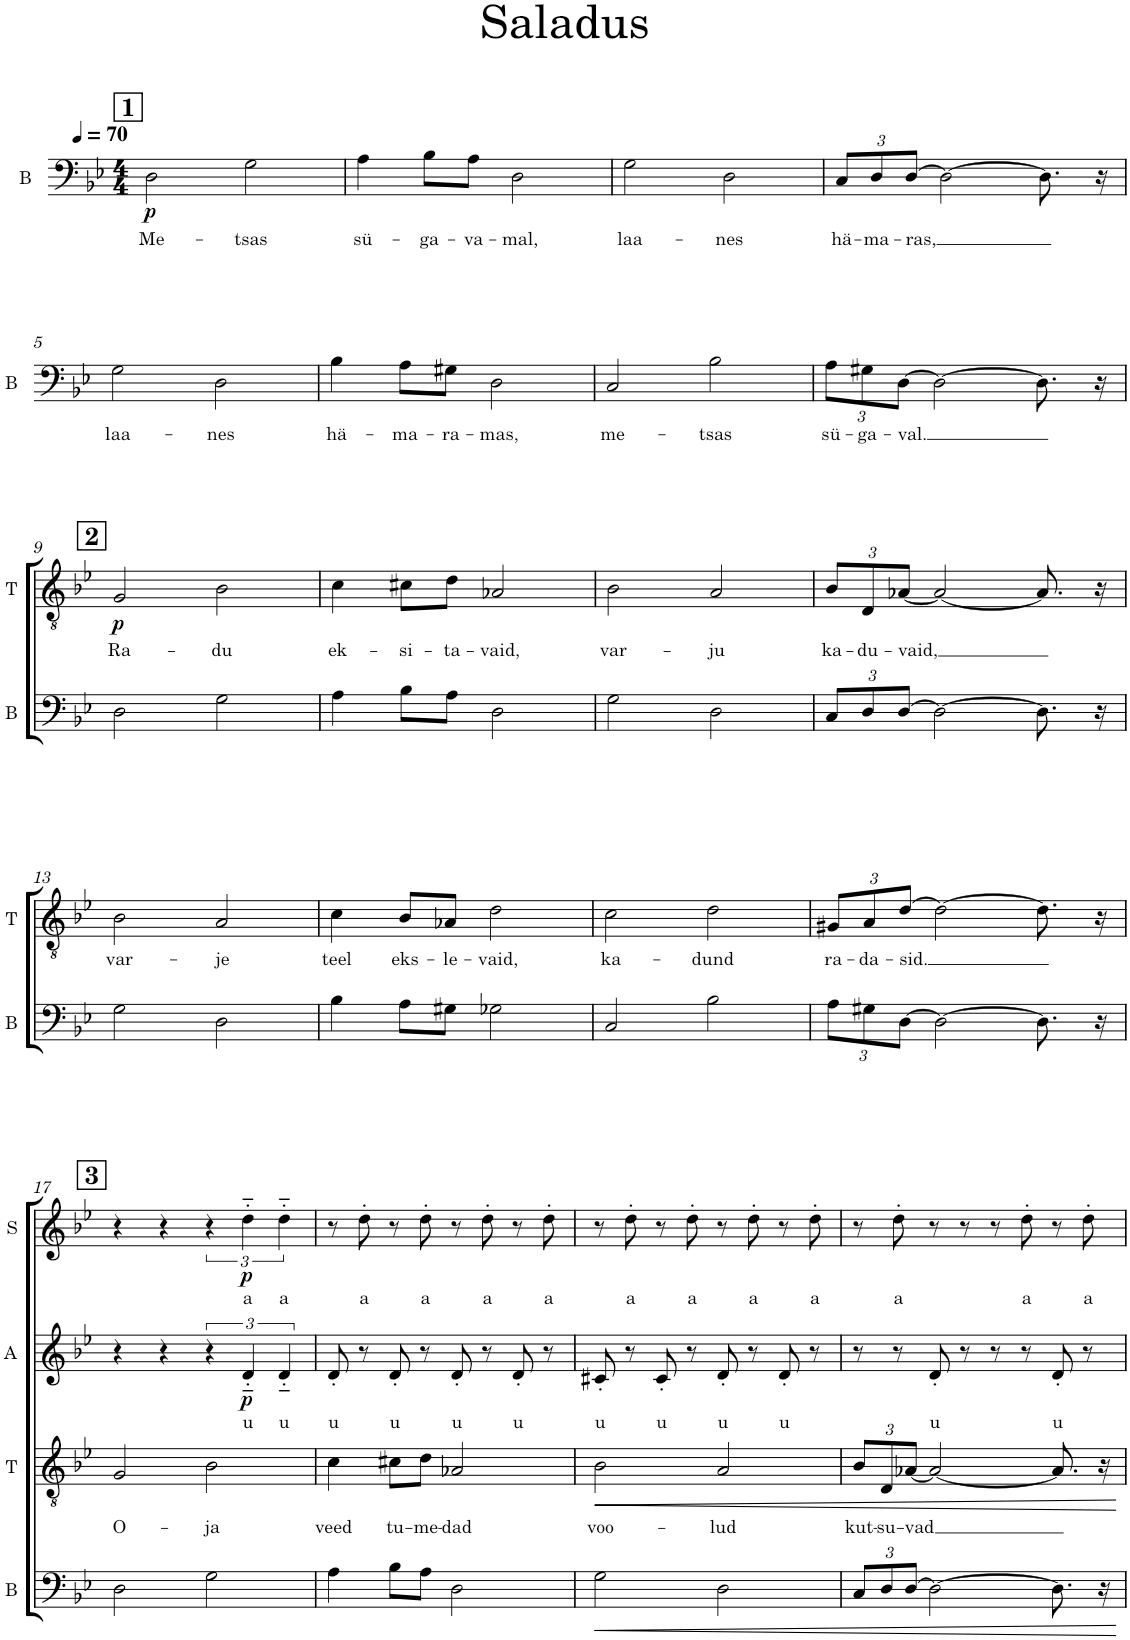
**kern	**text	**dynam	**kern	**text	**dynam	**kern	**text	**dynam	**kern	**text	**dynam
*part4	*part4	*part4	*part3	*part3	*part3	*part2	*part2	*part2	*part1	*part1	*part1
*staff4	*staff4	*staff4	*staff3	*staff3	*staff3	*staff2	*staff2	*staff2	*staff1	*staff1	*staff1
*I"B	*	*	*I"T	*	*	*I"A	*	*	*I"S	*	*
*I'B	*	*	*I'T	*	*	*I'A	*	*	*I'S	*	*
*clefF4	*	*	*clefGv2	*	*	*clefG2	*	*	*clefG2	*	*
*	*	*	*	*	*	*Trd1c2	*	*	*	*	*
*k[b-e-]	*	*	*k[b-e-]	*	*	*k[b-e-]	*	*	*k[b-e-]	*	*
*M4/4	*	*	*M4/4	*	*	*M4/4	*	*	*M4/4	*	*
*MM70	*	*	*MM70	*	*	*MM70	*	*	*MM70	*	*
!!LO:REH:place=s1:a:B:cj:fs=14:t=1
=1	=1	=1	=1	=1	=1	=1	=1	=1	=1	=1	=1
!	!LO:LY:b	!LO:DY:b	!	!	!	!	!	!	!	!	!
2D\	Me-	p	1r	.	.	1r	.	.	1r	.	.
!	!LO:LY:b	!	!	!	!	!	!	!	!	!	!
2G\	-tsas	.	.	.	.	.	.	.	.	.	.
=2	=2	=2	=2	=2	=2	=2	=2	=2	=2	=2	=2
!	!LO:LY:b	!	!	!	!	!	!	!	!	!	!
4A\	sü-	.	1r	.	.	1r	.	.	1r	.	.
!	!LO:LY:b	!	!	!	!	!	!	!	!	!	!
8B-\L	-ga-	.	.	.	.	.	.	.	.	.	.
!	!LO:LY:b	!	!	!	!	!	!	!	!	!	!
8A\J	-va-	.	.	.	.	.	.	.	.	.	.
!	!LO:LY:b	!	!	!	!	!	!	!	!	!	!
2D\	-mal,	.	.	.	.	.	.	.	.	.	.
=3	=3	=3	=3	=3	=3	=3	=3	=3	=3	=3	=3
!	!LO:LY:b	!	!	!	!	!	!	!	!	!	!
2G\	laa-	.	1r	.	.	1r	.	.	1r	.	.
!	!LO:LY:b	!	!	!	!	!	!	!	!	!	!
2D\	-nes	.	.	.	.	.	.	.	.	.	.
=4	=4	=4	=4	=4	=4	=4	=4	=4	=4	=4	=4
*Xbrackettup	*	*	*	*	*	*	*	*	*	*	*
!	!LO:LY:b	!	!	!	!	!	!	!	!	!	!
12C/L	hä-	.	1r	.	.	1r	.	.	1r	.	.
!	!LO:LY:b	!	!	!	!	!	!	!	!	!	!
12D/	-ma-	.	.	.	.	.	.	.	.	.	.
!	!LO:LY:b	!	!	!	!	!	!	!	!	!	!
[12D/J	-ras,	.	.	.	.	.	.	.	.	.	.
2D\_	.	.	.	.	.	.	.	.	.	.	.
8.D\]	.	.	.	.	.	.	.	.	.	.	.
16r	.	.	.	.	.	.	.	.	.	.	.
!!LO:LB:g=z
=5	=5	=5	=5	=5	=5	=5	=5	=5	=5	=5	=5
!	!LO:LY:b	!	!	!	!	!	!	!	!	!	!
2G\	laa-	.	1r	.	.	1r	.	.	1r	.	.
!	!LO:LY:b	!	!	!	!	!	!	!	!	!	!
2D\	-nes	.	.	.	.	.	.	.	.	.	.
=6	=6	=6	=6	=6	=6	=6	=6	=6	=6	=6	=6
!	!LO:LY:b	!	!	!	!	!	!	!	!	!	!
4B-\	hä-	.	1r	.	.	1r	.	.	1r	.	.
!	!LO:LY:b	!	!	!	!	!	!	!	!	!	!
8A\L	-ma-	.	.	.	.	.	.	.	.	.	.
!	!LO:LY:b	!	!	!	!	!	!	!	!	!	!
8G#X\J	-ra-	.	.	.	.	.	.	.	.	.	.
!	!LO:LY:b	!	!	!	!	!	!	!	!	!	!
2D\	-mas,	.	.	.	.	.	.	.	.	.	.
=7	=7	=7	=7	=7	=7	=7	=7	=7	=7	=7	=7
!	!LO:LY:b	!	!	!	!	!	!	!	!	!	!
2C/	me-	.	1r	.	.	1r	.	.	1r	.	.
!	!LO:LY:b	!	!	!	!	!	!	!	!	!	!
2B-\	-tsas	.	.	.	.	.	.	.	.	.	.
=8	=8	=8	=8	=8	=8	=8	=8	=8	=8	=8	=8
!	!LO:LY:b	!	!	!	!	!	!	!	!	!	!
12A\L	sü-	.	1r	.	.	1r	.	.	1r	.	.
!	!LO:LY:b	!	!	!	!	!	!	!	!	!	!
12G#X\	-ga-	.	.	.	.	.	.	.	.	.	.
!	!LO:LY:b	!	!	!	!	!	!	!	!	!	!
[12D\J	-val.	.	.	.	.	.	.	.	.	.	.
2D\_	.	.	.	.	.	.	.	.	.	.	.
8.D\]	.	.	.	.	.	.	.	.	.	.	.
16r	.	.	.	.	.	.	.	.	.	.	.
!!LO:LB:g=z
!!LO:REH:place=s1:a:B:cj:fs=14:t=2
=9	=9	=9	=9	=9	=9	=9	=9	=9	=9	=9	=9
!	!LO:LY:b	!	!	!LO:LY:b	!LO:DY:b	!	!	!	!	!	!
2D\	Ra-	.	2G/	Ra-	p	1r	.	.	1r	.	.
!	!LO:LY:b	!	!	!LO:LY:b	!	!	!	!	!	!	!
2G\	-du	.	2B-\	-du	.	.	.	.	.	.	.
=10	=10	=10	=10	=10	=10	=10	=10	=10	=10	=10	=10
!	!LO:LY:b	!	!	!LO:LY:b	!	!	!	!	!	!	!
4A\	ek-	.	4c\	ek-	.	1r	.	.	1r	.	.
!	!LO:LY:b	!	!	!LO:LY:b	!	!	!	!	!	!	!
8B-\L	-si-	.	8c#X\L	-si-	.	.	.	.	.	.	.
!	!LO:LY:b	!	!	!LO:LY:b	!	!	!	!	!	!	!
8A\J	-ta-	.	8d\J	-ta-	.	.	.	.	.	.	.
!	!LO:LY:b	!	!	!LO:LY:b	!	!	!	!	!	!	!
2D\	-vaid,	.	2A-X/	-vaid,	.	.	.	.	.	.	.
=11	=11	=11	=11	=11	=11	=11	=11	=11	=11	=11	=11
!	!LO:LY:b	!	!	!LO:LY:b	!	!	!	!	!	!	!
2G\	var-	.	2B-\	var-	.	1r	.	.	1r	.	.
!	!LO:LY:b	!	!	!LO:LY:b	!	!	!	!	!	!	!
2D\	-ju	.	2A/	-ju	.	.	.	.	.	.	.
=12	=12	=12	=12	=12	=12	=12	=12	=12	=12	=12	=12
!	!LO:LY:b	!	!	!	!	!	!	!	!	!	!
*	*	*	*Xbrackettup	*	*	*	*	*	*	*	*
!	!	!	!	!LO:LY:b	!	!	!	!	!	!	!
12C/L	ka-	.	12B-/L	ka-	.	1r	.	.	1r	.	.
!	!LO:LY:b	!	!	!LO:LY:b	!	!	!	!	!	!	!
12D/	-du-	.	12D/	-du-	.	.	.	.	.	.	.
!	!LO:LY:b	!	!	!LO:LY:b	!	!	!	!	!	!	!
[12D/J	-vaid,	.	[12A-X/J	-vaid,	.	.	.	.	.	.	.
2D\_	.	.	2A-/_	.	.	.	.	.	.	.	.
8.D\]	.	.	8.A-/]	.	.	.	.	.	.	.	.
16r	.	.	16r	.	.	.	.	.	.	.	.
!!LO:LB:g=z
=13	=13	=13	=13	=13	=13	=13	=13	=13	=13	=13	=13
!	!LO:LY:b	!	!	!LO:LY:b	!	!	!	!	!	!	!
2G\	var-	.	2B-\	var-	.	1r	.	.	1r	.	.
!	!LO:LY:b	!	!	!LO:LY:b	!	!	!	!	!	!	!
2D\	-je	.	2A/	-je	.	.	.	.	.	.	.
=14	=14	=14	=14	=14	=14	=14	=14	=14	=14	=14	=14
!	!LO:LY:b	!	!	!LO:LY:b	!	!	!	!	!	!	!
4B-\	teel	.	4c\	teel	.	1r	.	.	1r	.	.
!	!LO:LY:b	!	!	!LO:LY:b	!	!	!	!	!	!	!
8A\L	eks-	.	8B-/L	eks-	.	.	.	.	.	.	.
!	!LO:LY:b	!	!	!LO:LY:b	!	!	!	!	!	!	!
8G#X\J	-le-	.	8A-X/J	-le-	.	.	.	.	.	.	.
!	!LO:LY:b	!	!	!LO:LY:b	!	!	!	!	!	!	!
2G-X\	-vaid,	.	2d\	-vaid,	.	.	.	.	.	.	.
=15	=15	=15	=15	=15	=15	=15	=15	=15	=15	=15	=15
!	!LO:LY:b	!	!	!LO:LY:b	!	!	!	!	!	!	!
2C/	ka-	.	2c\	ka-	.	1r	.	.	1r	.	.
!	!LO:LY:b	!	!	!LO:LY:b	!	!	!	!	!	!	!
2B-\	-dund	.	2d\	-dund	.	.	.	.	.	.	.
=16	=16	=16	=16	=16	=16	=16	=16	=16	=16	=16	=16
!	!LO:LY:b	!	!	!LO:LY:b	!	!	!	!	!	!	!
12A\L	ra-	.	12G#X/L	ra-	.	1r	.	.	1r	.	.
!	!LO:LY:b	!	!	!LO:LY:b	!	!	!	!	!	!	!
12G#X\	-da-	.	12A/	-da-	.	.	.	.	.	.	.
!	!LO:LY:b	!	!	!LO:LY:b	!	!	!	!	!	!	!
[12D\J	-sid.	.	[12d/J	-sid.	.	.	.	.	.	.	.
2D\_	.	.	2d\_	.	.	.	.	.	.	.	.
8.D\]	.	.	8.d\]	.	.	.	.	.	.	.	.
16r	.	.	16r	.	.	.	.	.	.	.	.
!!LO:LB:g=z
!!LO:REH:place=s1:a:B:cj:fs=14:t=3
=17	=17	=17	=17	=17	=17	=17	=17	=17	=17	=17	=17
!	!	!	!	!LO:LY:b	!	!	!	!	!	!	!
2D\	.	.	2G/	O-	.	4r	.	.	4r	.	.
.	.	.	.	.	.	4r	.	.	4r	.	.
!	!	!	!	!LO:LY:b	!	!	!	!	!	!	!
2G\	.	.	2B-\	-ja	.	6r	.	.	6r	.	.
!	!	!	!	!	!	!	!LO:LY:b	!LO:DY:b	!	!LO:LY:b	!LO:DY:b
.	.	.	.	.	.	6d'~/	u	p	6dd'~\	a	p
!	!	!	!	!	!	!	!LO:LY:b	!	!	!LO:LY:b	!
.	.	.	.	.	.	6d'~/	u	.	6dd'~\	a	.
=18	=18	=18	=18	=18	=18	=18	=18	=18	=18	=18	=18
!	!	!	!	!LO:LY:b	!	!	!LO:LY:b	!	!	!	!
4A\	.	.	4c\	veed	.	8d'/	u	.	8r	.	.
!	!	!	!	!	!	!	!	!	!	!LO:LY:b	!
.	.	.	.	.	.	8r	.	.	8dd'\	a	.
!	!	!	!	!LO:LY:b	!	!	!LO:LY:b	!	!	!	!
8B-\L	.	.	8c#X\L	tu-	.	8d'/	u	.	8r	.	.
!	!	!	!	!LO:LY:b	!	!	!	!	!	!LO:LY:b	!
8A\J	.	.	8d\J	-me-	.	8r	.	.	8dd'\	a	.
!	!	!	!	!LO:LY:b	!	!	!LO:LY:b	!	!	!	!
2D\	.	.	2A-X/	-dad	.	8d'/	u	.	8r	.	.
!	!	!	!	!	!	!	!	!	!	!LO:LY:b	!
.	.	.	.	.	.	8r	.	.	8dd'\	a	.
!	!	!	!	!	!	!	!LO:LY:b	!	!	!	!
.	.	.	.	.	.	8d'/	u	.	8r	.	.
!	!	!	!	!	!	!	!	!	!	!LO:LY:b	!
.	.	.	.	.	.	8r	.	.	8dd'\	a	.
=19	=19	=19	=19	=19	=19	=19	=19	=19	=19	=19	=19
!	!	!LO:HP:b	!	!LO:LY:b	!LO:HP:b	!	!LO:LY:b	!	!	!	!
2G\	.	<	2B-\	voo-	<	8c#X'/	u	.	8r	.	.
!	!	!	!	!	!	!	!	!	!	!LO:LY:b	!
.	.	.	.	.	.	8r	.	.	8dd'\	a	.
!	!	!	!	!	!	!	!LO:LY:b	!	!	!	!
.	.	.	.	.	.	8c#'/	u	.	8r	.	.
!	!	!	!	!	!	!	!	!	!	!LO:LY:b	!
.	.	.	.	.	.	8r	.	.	8dd'\	a	.
!	!	!	!	!LO:LY:b	!	!	!LO:LY:b	!	!	!	!
2D\	.	.	2A/	-lud	.	8d'/	u	.	8r	.	.
!	!	!	!	!	!	!	!	!	!	!LO:LY:b	!
.	.	.	.	.	.	8r	.	.	8dd'\	a	.
!	!	!	!	!	!	!	!LO:LY:b	!	!	!	!
.	.	.	.	.	.	8d'/	u	.	8r	.	.
!	!	!	!	!	!	!	!	!	!	!LO:LY:b	!
.	.	.	.	.	.	8r	.	.	8dd'\	a	.
=20	=20	=20	=20	=20	=20	=20	=20	=20	=20	=20	=20
!	!	!	!	!LO:LY:b	!	!	!	!	!	!	!
12C/L	.	.	12B-/L	kut-	.	8r	.	.	8r	.	.
!	!	!	!	!LO:LY:b	!	!	!	!	!	!	!
12D/	.	.	12D/	-su-	.	.	.	.	.	.	.
!	!	!	!	!	!	!	!	!	!	!LO:LY:b	!
.	.	.	.	.	.	8r	.	.	8dd'\	a	.
!	!	!	!	!LO:LY:b	!	!	!	!	!	!	!
[12D/J	.	.	[12A-X/J	-vad	.	.	.	.	.	.	.
!	!	!	!	!	!	!	!LO:LY:b	!	!	!	!
2D\_	.	.	2A-/_	.	.	8d'/	u	.	8r	.	.
.	.	.	.	.	.	8r	.	.	8r	.	.
.	.	.	.	.	.	8r	.	.	8r	.	.
!	!	!	!	!	!	!	!	!	!	!LO:LY:b	!
.	.	.	.	.	.	8r	.	.	8dd'\	a	.
!	!	!	!	!	!	!	!LO:LY:b	!	!	!	!
8.D\]	.	.	8.A-/]	.	.	8d'/	u	.	8r	.	.
!	!	!	!	!	!	!	!	!	!	!LO:LY:b	!
.	.	.	.	.	.	8r	.	.	8dd'\	a	.
16r	.	.	16r	.	.	.	.	.	.	.	.
.	.	[	.	.	[	.	.	.	.	.	.
=	=	=	=	=	=	=	=	=	=	=	=
*-	*-	*-	*-	*-	*-	*-	*-	*-	*-	*-	*-
